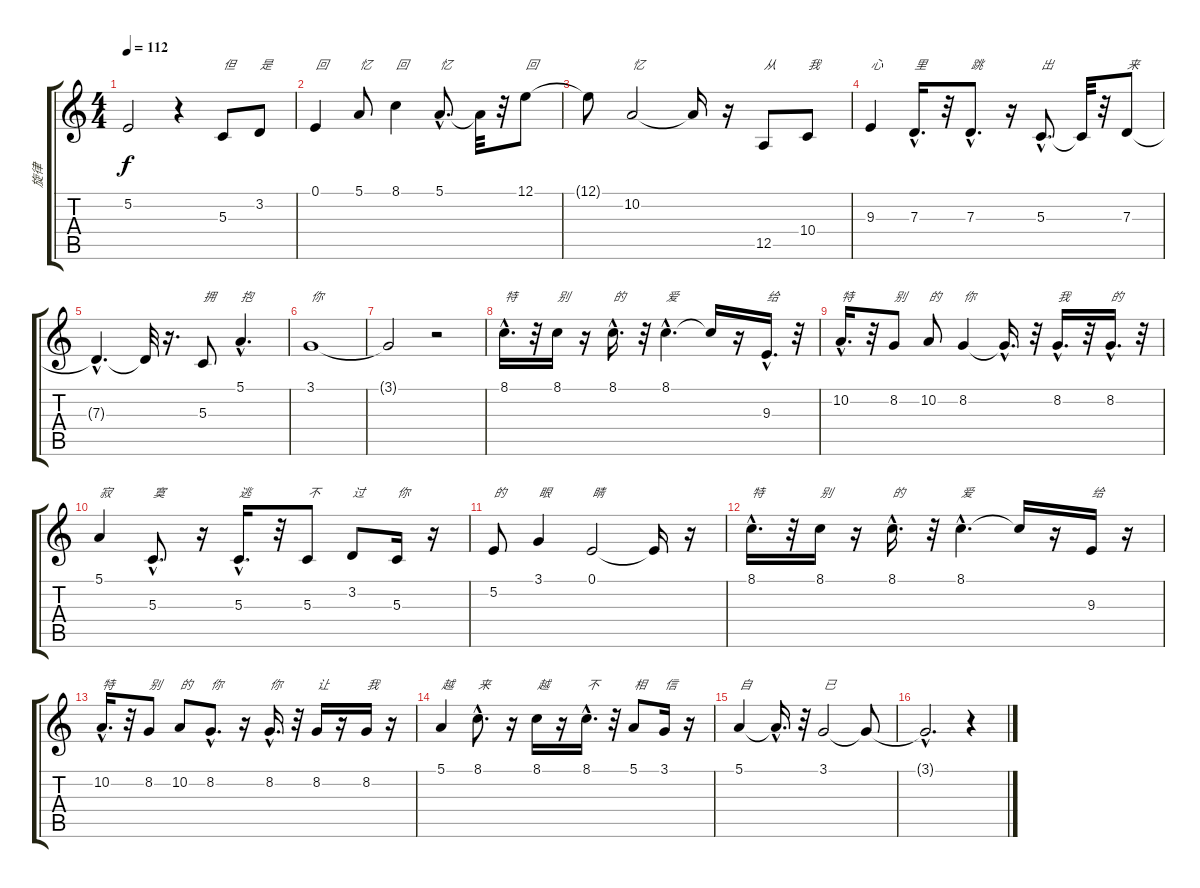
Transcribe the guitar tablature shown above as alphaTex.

\track ("旋律" "旋律") {instrument trumpet}
\staff {score tabs}
\tuning (E4 B3 G3 D3 A2 E2) {hide}
\ts (4 4)
\tempo 112
\clef g2
\ks c
5.2{t}.2{dy f} r.4 5.3.8{txt "但"} 3.2.8{txt "是"} |
0.1.4{txt "回"} 5.1.8{txt "忆"} 8.1.4{txt "回"} 5.1{hac}.8{d txt "忆"} 5.1{t}.32 r.32 12.1.8{txt "回"} |
12.1{t}.8 10.2.2{txt "忆"} 10.2{t}.16 r.16 12.5.8{txt "从"} 10.4.8{txt "我"} |
9.3.4{txt "心"} 7.3{hac}.16{d txt "里"} r.32 7.3{hac}.8{d txt "跳"} r.16 5.3{hac}.8{d txt "出"} 5.3{t}.32 r.32 7.3.8{txt "来"} |
7.3{hac t}.4{d} 7.3{t}.32 r.16{d} 5.3.8{txt "拥"} 5.1{hac}.4{d txt "抱"} |
3.1.1{txt "你"} |
3.1{t}.2 r.2 |
8.1{hac}.16{d txt "特"} r.32 8.1.16{txt "别"} r.16 8.1{hac}.16{d txt "的"} r.32 8.1{hac}.4{d txt "爱"} 8.1{t}.16 r.16 9.3{hac}.16{d txt "给"} r.32 |
10.2{hac}.16{d txt "特"} r.32 8.2.8{txt "别"} 10.2.8{txt "的"} 8.2.4{txt "你"} 8.2{hac t}.16{d} r.32 8.2{hac}.16{d txt "我"} r.32 8.2{hac}.16{d txt "的"} r.32 |
5.1.4{txt "寂"} 5.3{hac}.8{d txt "寞"} r.16 5.3{hac}.16{d txt "逃"} r.32 5.3.8{txt "不"} 3.2.8{txt "过"} 5.3.16{txt "你"} r.16 |
5.2.8{txt "的"} 3.1.4{txt "眼"} 0.1.2{txt "睛"} 0.1{t}.16 r.16 |
8.1{hac}.16{d txt "特"} r.32 8.1.16{txt "别"} r.16 8.1{hac}.16{d txt "的"} r.32 8.1{hac}.4{d txt "爱"} 8.1{t}.16 r.16 9.3.16{txt "给"} r.16 |
10.2{hac}.16{d txt "特"} r.32 8.2.8{txt "别"} 10.2.8{txt "的"} 8.2{hac}.8{d txt "你"} r.16 8.2{hac}.16{d txt "你"} r.32 8.2.16{txt "让"} r.16 8.2.16{txt "我"} r.16 |
5.1.4{txt "越"} 8.1{hac}.8{d txt "来"} r.16 8.1.16{txt "越"} r.16 8.1{hac}.16{d txt "不"} r.32 5.1.8{txt "相"} 3.1.16{txt "信"} r.16 |
5.1.4{txt "自"} 5.1{hac t}.16{d} r.32 3.1.2{txt "已"} 3.1{t}.8 |
3.1{hac t}.2{d} r.4
